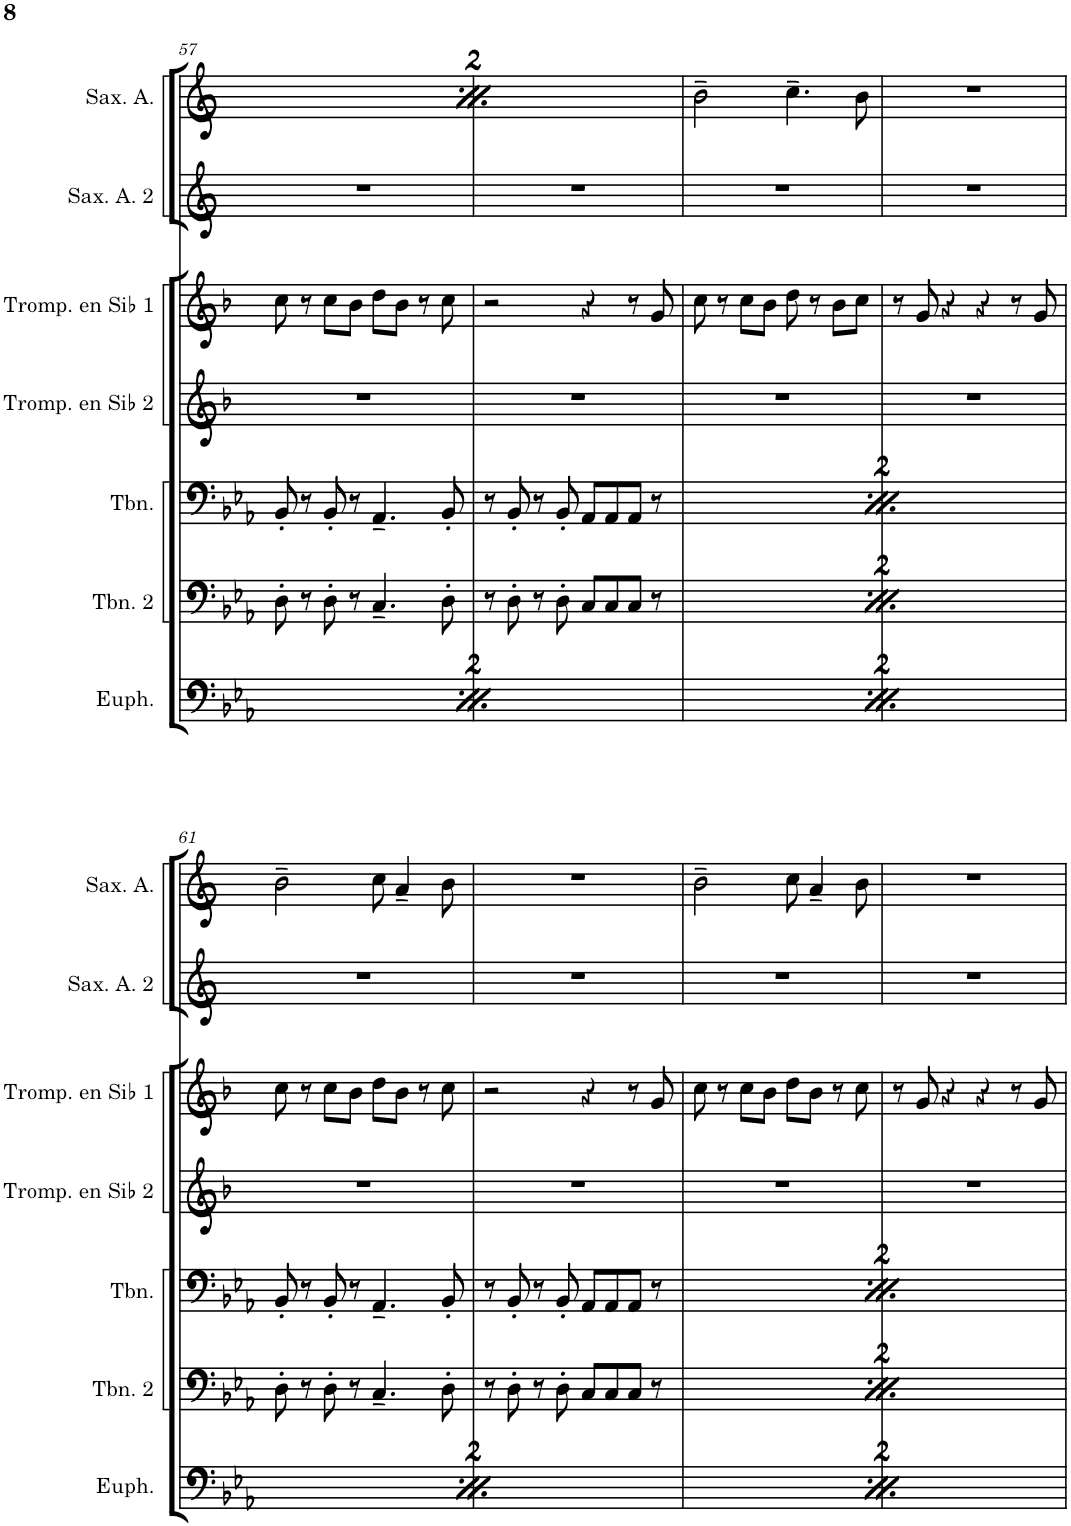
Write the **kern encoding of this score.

**kern	**kern	**kern	**kern	**kern	**kern	**kern
*part7	*part6	*part5	*part4	*part3	*part2	*part1
*staff7	*staff6	*staff5	*staff4	*staff3	*staff2	*staff1
*I"Euphonium	*I"Trombone 2	*I"Trombone	*I"Trompette en Sib 2	*I"Trompette en Sib 1	*I"Saxophone Alto 2	*I"Saxophone Alto
*I'Euph.	*I'Tbn. 2	*I'Tbn.	*I'Tromp. en Sib 2	*I'Tromp. en Sib 1	*I'Sax. A. 2	*I'Sax. A.
!!LO:PB:g=z
*clefF4	*clefF4	*clefF4	*clefG2	*clefG2	*clefG2	*clefG2
*	*	*	*Trd1c2	*Trd1c2	*Trd5c9	*Trd5c9
*k[b-e-a-]	*k[b-e-a-]	*k[b-e-a-]	*k[b-]	*k[b-]	*k[]	*k[]
*M4/4	*M4/4	*M4/4	*M4/4	*M4/4	*M4/4	*M4/4
=57	=57	=57	=57	=57	=57	=57
8BB-/	8D'\	8BB-'/	1r	8cc\	1r	8b'\
8r	8r	8r	.	8r	.	8r
8r	8D'\	8BB-'/	.	8cc\L	.	8b'\
8BB-/	8r	8r	.	8b-\J	.	8r
8F\	4.C~/	4.AA-~/	.	8dd\L	.	4.a/
8r	.	.	.	8b-\J	.	.
8r	.	.	.	8r	.	.
8F\	8D'\	8BB-'/	.	8cc\	.	8b'\
=58	=58	=58	=58	=58	=58	=58
8BB-/	8r	8r	1r	2r	1r	8r
8r	8D'\	8BB-'/	.	.	.	8b'\
8r	8r	8r	.	.	.	8r
8BB-/	8D'\	8BB-'/	.	.	.	8b'\
8F\	8C/L	8AA-/L	.	4r	.	4a/
8r	8C/	8AA-/	.	.	.	.
8r	8C/J	8AA-/J	.	8r	.	4a/
8F\	8r	8r	.	8g/	.	.
=59	=59	=59	=59	=59	=59	=59
8BB-/	8D'\	8BB-'/	1r	8cc\	1r	2b~\
8r	8r	8r	.	8r	.	.
8r	8D'\	8BB-'/	.	8cc\L	.	.
8BB-/	8r	8r	.	8b-\J	.	.
8F\	4.C~/	4.AA-~/	.	8dd\	.	4.cc~\
8r	.	.	.	8r	.	.
8r	.	.	.	8b-\L	.	.
8F\	8D'\	8BB-'/	.	8cc\J	.	8b\
=60	=60	=60	=60	=60	=60	=60
8BB-/	8r	8r	1r	8r	1r	1r
8r	8D'\	8BB-'/	.	8g/	.	.
8r	8r	8r	.	4r	.	.
8BB-/	8D'\	8BB-'/	.	.	.	.
8F\	8C/L	8AA-/L	.	4r	.	.
8r	8C/	8AA-/	.	.	.	.
8r	8C/J	8AA-/J	.	8r	.	.
8F\	8r	8r	.	8g/	.	.
!!LO:LB:g=z
=61	=61	=61	=61	=61	=61	=61
8BB-/	8D'\	8BB-'/	1r	8cc\	1r	2b~\
8r	8r	8r	.	8r	.	.
8r	8D'\	8BB-'/	.	8cc\L	.	.
8BB-/	8r	8r	.	8b-\J	.	.
8F\	4.C~/	4.AA-~/	.	8dd\L	.	8cc\
8r	.	.	.	8b-\J	.	4a~/
8r	.	.	.	8r	.	.
8F\	8D'\	8BB-'/	.	8cc\	.	8b\
=62	=62	=62	=62	=62	=62	=62
8BB-/	8r	8r	1r	2r	1r	1r
8r	8D'\	8BB-'/	.	.	.	.
8r	8r	8r	.	.	.	.
8BB-/	8D'\	8BB-'/	.	.	.	.
8F\	8C/L	8AA-/L	.	4r	.	.
8r	8C/	8AA-/	.	.	.	.
8r	8C/J	8AA-/J	.	8r	.	.
8F\	8r	8r	.	8g/	.	.
=63	=63	=63	=63	=63	=63	=63
8BB-/	8D'\	8BB-'/	1r	8cc\	1r	2b~\
8r	8r	8r	.	8r	.	.
8r	8D'\	8BB-'/	.	8cc\L	.	.
8BB-/	8r	8r	.	8b-\J	.	.
8F\	4.C~/	4.AA-~/	.	8dd\L	.	8cc\
8r	.	.	.	8b-\J	.	4a~/
8r	.	.	.	8r	.	.
8F\	8D'\	8BB-'/	.	8cc\	.	8b\
=64	=64	=64	=64	=64	=64	=64
8BB-/	8r	8r	1r	8r	1r	1r
8r	8D'\	8BB-'/	.	8g/	.	.
8r	8r	8r	.	4r	.	.
8BB-/	8D'\	8BB-'/	.	.	.	.
8F\	8C/L	8AA-/L	.	4r	.	.
8r	8C/	8AA-/	.	.	.	.
8r	8C/J	8AA-/J	.	8r	.	.
8F\	8r	8r	.	8g/	.	.
=	=	=	=	=	=	=
*-	*-	*-	*-	*-	*-	*-
